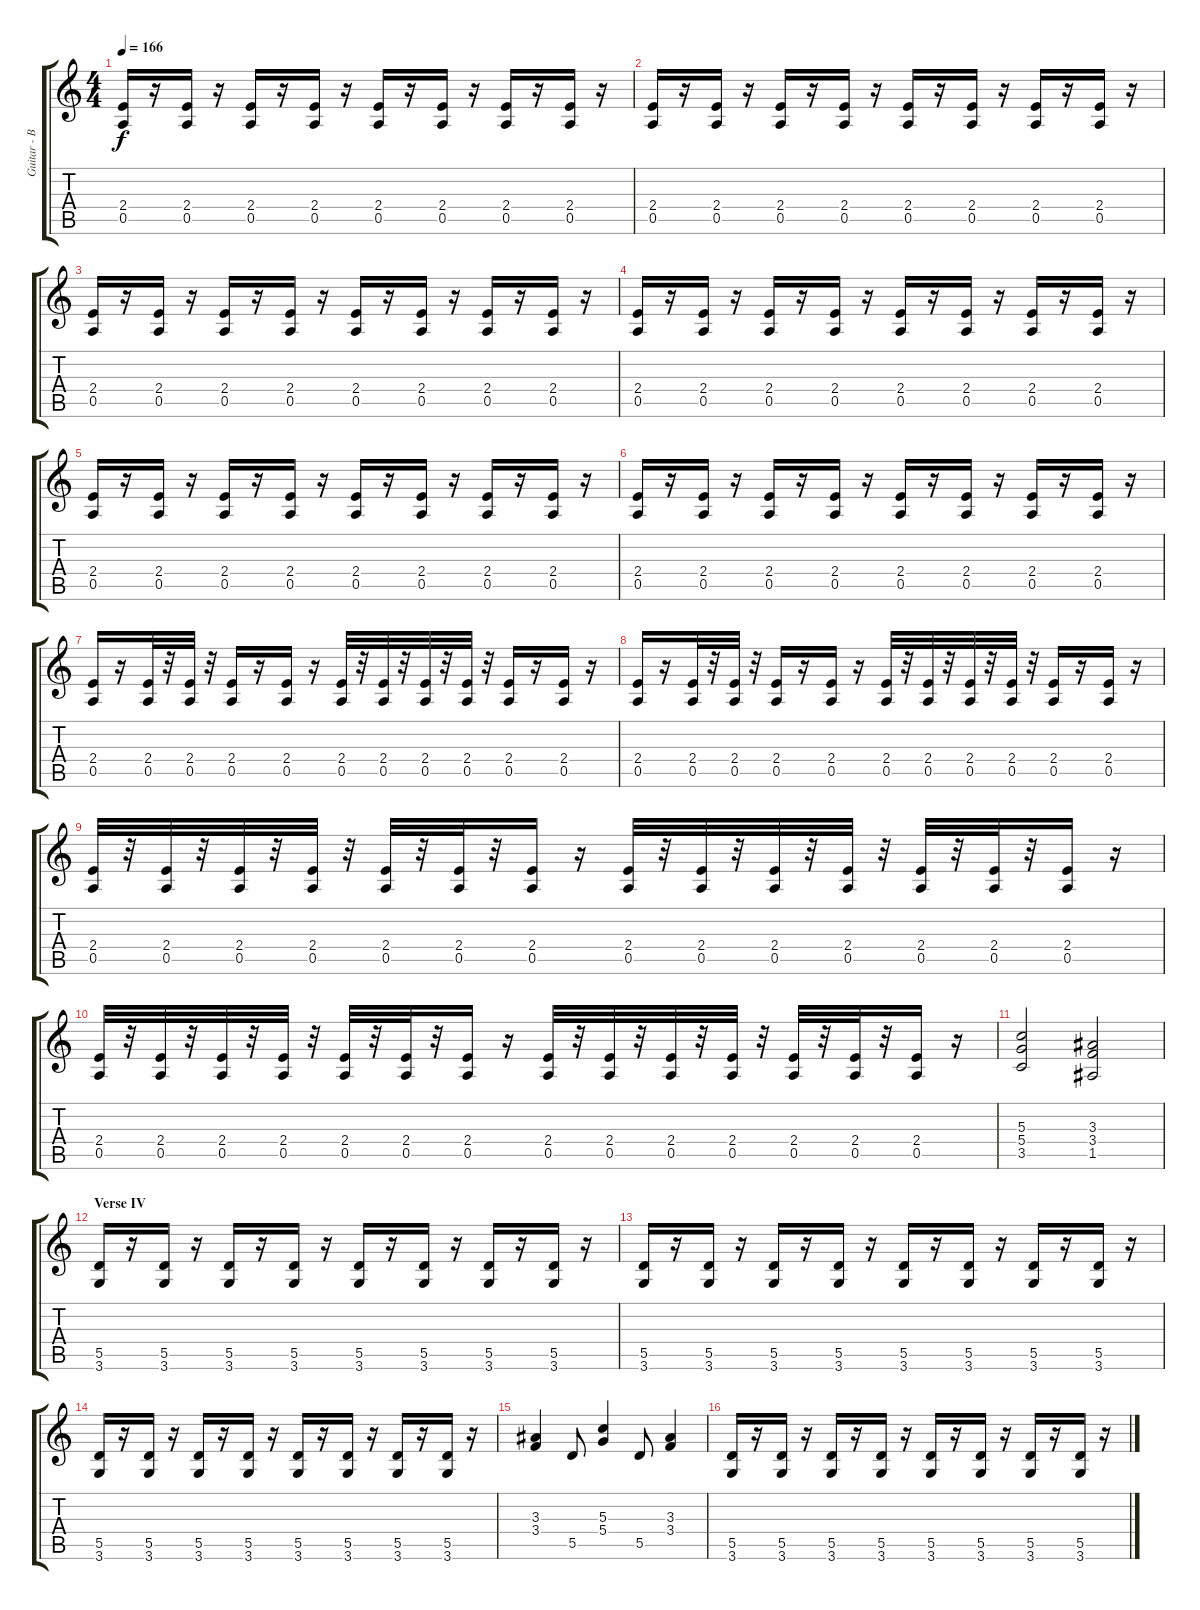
\track ("Guitar - Blackmore" "Guitar - B") {instrument distortionguitar}
\staff {score tabs}
\tuning (E4 B3 G3 D3 A2 E2) {hide}
\ts (4 4)
\tempo 166
\clef g2
\ks c
(2.4 0.5).16{dy f} r.16 (2.4 0.5).16 r.16 (2.4 0.5).16 r.16 (2.4 0.5).16 r.16 (2.4 0.5).16 r.16 (2.4 0.5).16 r.16 (2.4 0.5).16 r.16 (2.4 0.5).16 r.16 |
(2.4 0.5).16 r.16 (2.4 0.5).16 r.16 (2.4 0.5).16 r.16 (2.4 0.5).16 r.16 (2.4 0.5).16 r.16 (2.4 0.5).16 r.16 (2.4 0.5).16 r.16 (2.4 0.5).16 r.16 |
(2.4 0.5).16 r.16 (2.4 0.5).16 r.16 (2.4 0.5).16 r.16 (2.4 0.5).16 r.16 (2.4 0.5).16 r.16 (2.4 0.5).16 r.16 (2.4 0.5).16 r.16 (2.4 0.5).16 r.16 |
(2.4 0.5).16 r.16 (2.4 0.5).16 r.16 (2.4 0.5).16 r.16 (2.4 0.5).16 r.16 (2.4 0.5).16 r.16 (2.4 0.5).16 r.16 (2.4 0.5).16 r.16 (2.4 0.5).16 r.16 |
(2.4 0.5).16 r.16 (2.4 0.5).16 r.16 (2.4 0.5).16 r.16 (2.4 0.5).16 r.16 (2.4 0.5).16 r.16 (2.4 0.5).16 r.16 (2.4 0.5).16 r.16 (2.4 0.5).16 r.16 |
(2.4 0.5).16 r.16 (2.4 0.5).16 r.16 (2.4 0.5).16 r.16 (2.4 0.5).16 r.16 (2.4 0.5).16 r.16 (2.4 0.5).16 r.16 (2.4 0.5).16 r.16 (2.4 0.5).16 r.16 |
(2.4 0.5).16 r.16 (2.4 0.5).32 r.32 (2.4 0.5).32 r.32 (2.4 0.5).16 r.16 (2.4 0.5).16 r.16 (2.4 0.5).32 r.32 (2.4 0.5).32 r.32 (2.4 0.5).32 r.32 (2.4 0.5).32 r.32 (2.4 0.5).16 r.16 (2.4 0.5).16 r.16 |
(2.4 0.5).16 r.16 (2.4 0.5).32 r.32 (2.4 0.5).32 r.32 (2.4 0.5).16 r.16 (2.4 0.5).16 r.16 (2.4 0.5).32 r.32 (2.4 0.5).32 r.32 (2.4 0.5).32 r.32 (2.4 0.5).32 r.32 (2.4 0.5).16 r.16 (2.4 0.5).16 r.16 |
(2.4 0.5).32 r.32 (2.4 0.5).32 r.32 (2.4 0.5).32 r.32 (2.4 0.5).32 r.32 (2.4 0.5).32 r.32 (2.4 0.5).32 r.32 (2.4 0.5).16 r.16 (2.4 0.5).32 r.32 (2.4 0.5).32 r.32 (2.4 0.5).32 r.32 (2.4 0.5).32 r.32 (2.4 0.5).32 r.32 (2.4 0.5).32 r.32 (2.4 0.5).16 r.16 |
(2.4 0.5).32 r.32 (2.4 0.5).32 r.32 (2.4 0.5).32 r.32 (2.4 0.5).32 r.32 (2.4 0.5).32 r.32 (2.4 0.5).32 r.32 (2.4 0.5).16 r.16 (2.4 0.5).32 r.32 (2.4 0.5).32 r.32 (2.4 0.5).32 r.32 (2.4 0.5).32 r.32 (2.4 0.5).32 r.32 (2.4 0.5).32 r.32 (2.4 0.5).16 r.16 |
(5.3 5.4 3.5).2 (3.3 3.4 1.5).2 |
\section ("" "Verse IV")
(5.5 3.6).16{volume 13} r.16 (5.5 3.6).16 r.16 (5.5 3.6).16 r.16 (5.5 3.6).16 r.16 (5.5 3.6).16 r.16 (5.5 3.6).16 r.16 (5.5 3.6).16 r.16 (5.5 3.6).16 r.16 |
(5.5 3.6).16 r.16 (5.5 3.6).16 r.16 (5.5 3.6).16 r.16 (5.5 3.6).16 r.16 (5.5 3.6).16 r.16 (5.5 3.6).16 r.16 (5.5 3.6).16 r.16 (5.5 3.6).16 r.16 |
(5.5 3.6).16 r.16 (5.5 3.6).16 r.16 (5.5 3.6).16 r.16 (5.5 3.6).16 r.16 (5.5 3.6).16 r.16 (5.5 3.6).16 r.16 (5.5 3.6).16 r.16 (5.5 3.6).16 r.16 |
(3.3 3.4).4 5.5.8 (5.3 5.4).4 5.5.8 (3.3 3.4).4 |
(5.5 3.6).16 r.16 (5.5 3.6).16 r.16 (5.5 3.6).16 r.16 (5.5 3.6).16 r.16 (5.5 3.6).16 r.16 (5.5 3.6).16 r.16 (5.5 3.6).16 r.16 (5.5 3.6).16 r.16
